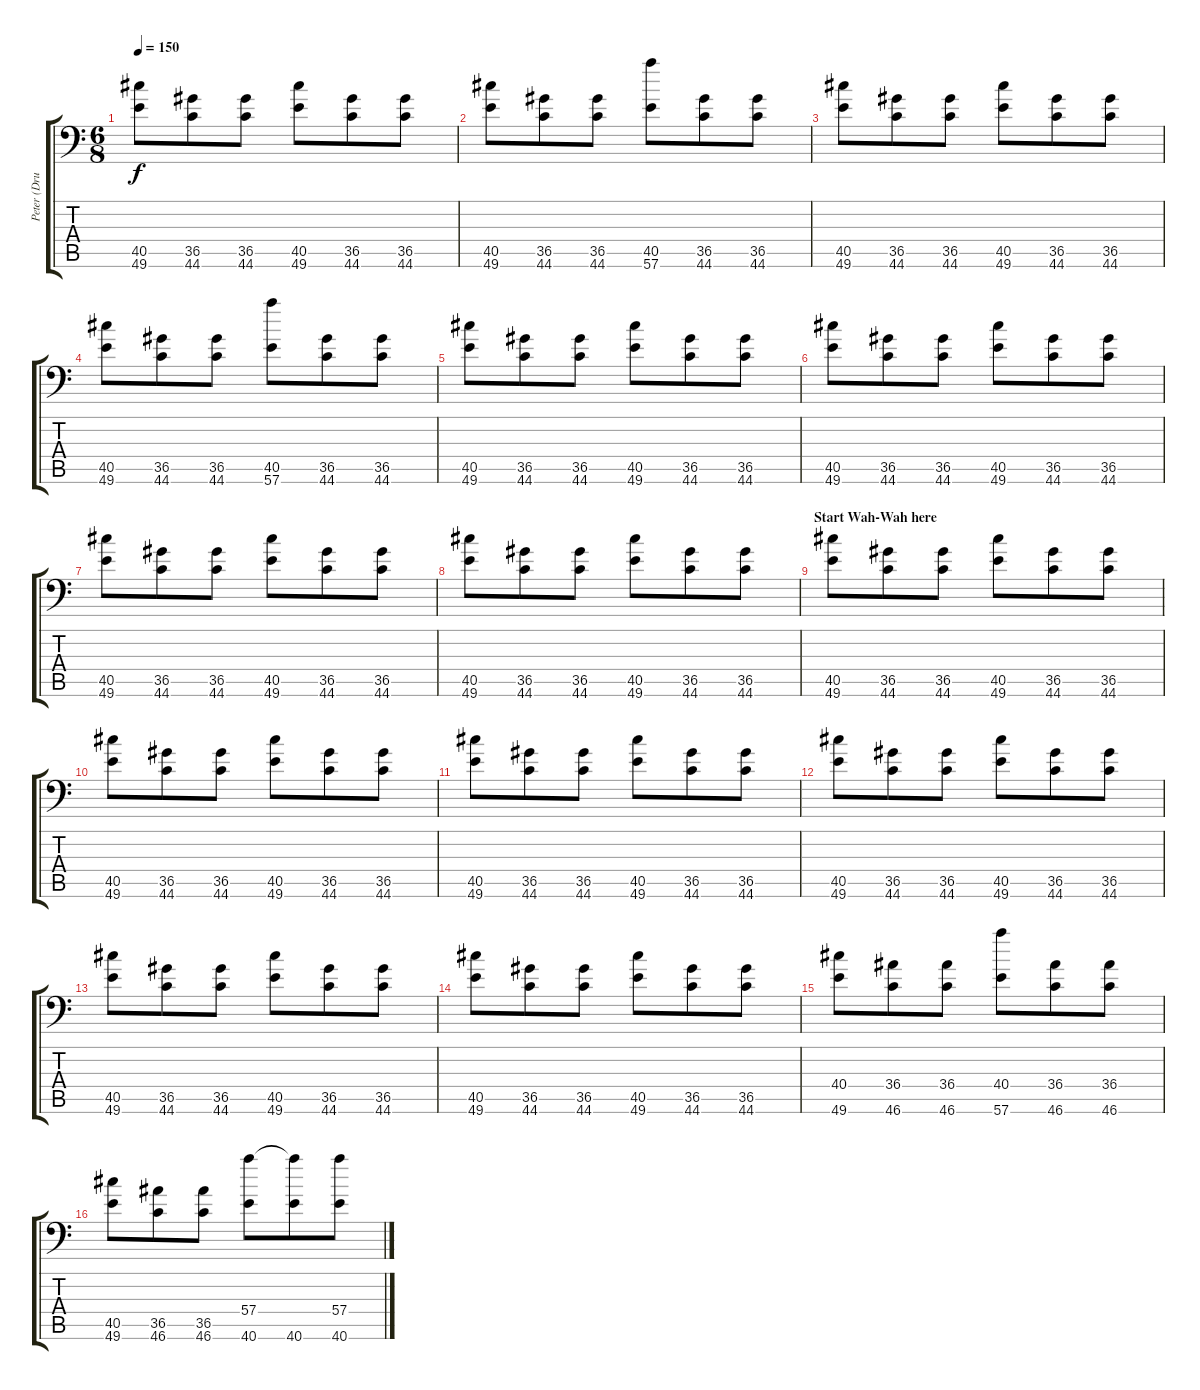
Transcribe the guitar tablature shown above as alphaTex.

\track ("Peter (Drums)" "Peter (Dru") {instrument acousticgrandpiano}
\staff {score tabs}
\tuning (C-1 C-1 C-1 C-1 C-1 C-1) {hide}
\ts (6 8)
\tempo 150
\clef f4
\ks c
(40.5 49.6).8{dy f} (36.5 44.6).8 (36.5 44.6).8 (40.5 49.6).8 (36.5 44.6).8 (36.5 44.6).8 |
(40.5 49.6).8 (36.5 44.6).8 (36.5 44.6).8 (40.5 57.6).8 (36.5 44.6).8 (36.5 44.6).8 |
(40.5 49.6).8 (36.5 44.6).8 (36.5 44.6).8 (40.5 49.6).8 (36.5 44.6).8 (36.5 44.6).8 |
(40.5 49.6).8 (36.5 44.6).8 (36.5 44.6).8 (40.5 57.6).8 (36.5 44.6).8 (36.5 44.6).8 |
(40.5 49.6).8 (36.5 44.6).8 (36.5 44.6).8 (40.5 49.6).8 (36.5 44.6).8 (36.5 44.6).8 |
(40.5 49.6).8 (36.5 44.6).8 (36.5 44.6).8 (40.5 49.6).8 (36.5 44.6).8 (36.5 44.6).8 |
(40.5 49.6).8 (36.5 44.6).8 (36.5 44.6).8 (40.5 49.6).8 (36.5 44.6).8 (36.5 44.6).8 |
(40.5 49.6).8 (36.5 44.6).8 (36.5 44.6).8 (40.5 49.6).8 (36.5 44.6).8 (36.5 44.6).8 |
\section ("" "Start Wah-Wah here")
(40.5 49.6).8 (36.5 44.6).8 (36.5 44.6).8 (40.5 49.6).8 (36.5 44.6).8 (36.5 44.6).8 |
(40.5 49.6).8 (36.5 44.6).8 (36.5 44.6).8 (40.5 49.6).8 (36.5 44.6).8 (36.5 44.6).8 |
(40.5 49.6).8 (36.5 44.6).8 (36.5 44.6).8 (40.5 49.6).8 (36.5 44.6).8 (36.5 44.6).8 |
(40.5 49.6).8 (36.5 44.6).8 (36.5 44.6).8 (40.5 49.6).8 (36.5 44.6).8 (36.5 44.6).8 |
(40.5 49.6).8 (36.5 44.6).8 (36.5 44.6).8 (40.5 49.6).8 (36.5 44.6).8 (36.5 44.6).8 |
(40.5 49.6).8 (36.5 44.6).8 (36.5 44.6).8 (40.5 49.6).8 (36.5 44.6).8 (36.5 44.6).8 |
(40.4 49.6).8 (36.4 46.6).8 (36.4 46.6).8 (40.4 57.6).8 (36.4 46.6).8 (36.4 46.6).8 |
(40.5 49.6).8 (36.5 46.6).8 (36.5 46.6).8 (57.4 40.6).8 (57.4{t} 40.6).8 (57.4 40.6).8
